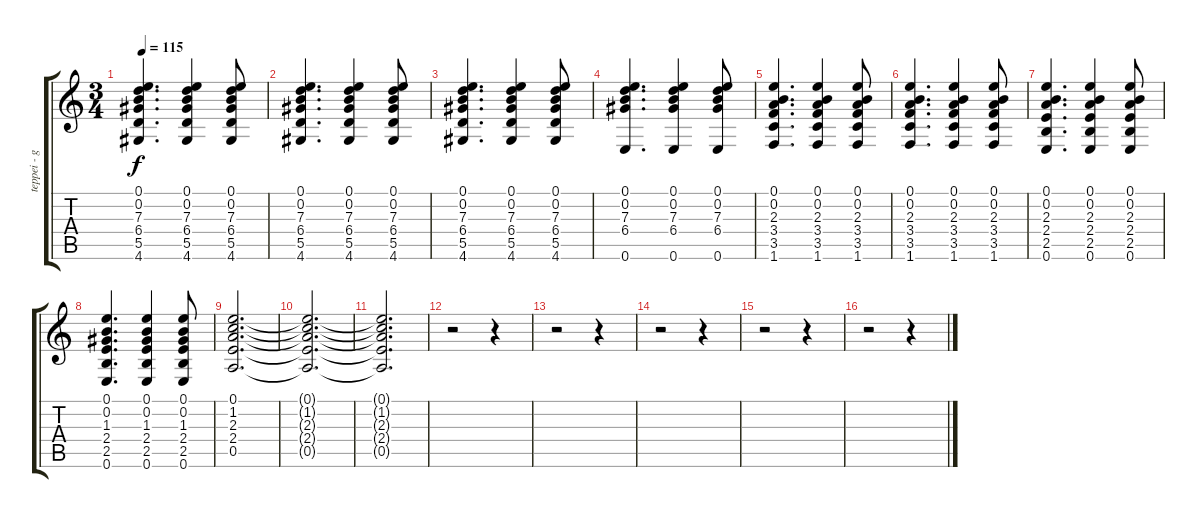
\track ("teppei - guitar" "teppei - g") {instrument electricguitarjazz}
\staff {score tabs}
\tuning (E4 B3 G3 D3 A2 E2) {hide}
\ts (3 4)
\tempo 115
\clef g2
\ks c
(0.1 0.2 7.3 6.4 5.5 4.6).4{d dy f} (0.1 0.2 7.3 6.4 5.5 4.6).4 (0.1 0.2 7.3 6.4 5.5 4.6).8 |
(0.1 0.2 7.3 6.4 5.5 4.6).4{d} (0.1 0.2 7.3 6.4 5.5 4.6).4 (0.1 0.2 7.3 6.4 5.5 4.6).8 |
(0.1 0.2 7.3 6.4 5.5 4.6).4{d} (0.1 0.2 7.3 6.4 5.5 4.6).4 (0.1 0.2 7.3 6.4 5.5 4.6).8 |
(0.1 0.2 7.3 6.4 0.6).4{d} (0.1 0.2 7.3 6.4 0.6).4 (0.1 0.2 7.3 6.4 0.6).8 |
(0.1 0.2 2.3 3.4 3.5 1.6).4{d} (0.1 0.2 2.3 3.4 3.5 1.6).4 (0.1 0.2 2.3 3.4 3.5 1.6).8 |
(0.1 0.2 2.3 3.4 3.5 1.6).4{d} (0.1 0.2 2.3 3.4 3.5 1.6).4 (0.1 0.2 2.3 3.4 3.5 1.6).8 |
(0.1 0.2 2.3 2.4 2.5 0.6).4{d} (0.1 0.2 2.3 2.4 2.5 0.6).4 (0.1 0.2 2.3 2.4 2.5 0.6).8 |
(0.1 0.2 1.3 2.4 2.5 0.6).4{d} (0.1 0.2 1.3 2.4 2.5 0.6).4 (0.1 0.2 1.3 2.4 2.5 0.6).8 |
(0.1 1.2 2.3 2.4 0.5).2{d} |
(0.1{t} 1.2{t} 2.3{t} 2.4{t} 0.5{t}).2{d} |
(0.1{t} 1.2{t} 2.3{t} 2.4{t} 0.5{t}).2{d} |
r.2 r.4 |
r.2 r.4 |
r.2 r.4 |
r.2 r.4 |
r.2 r.4
